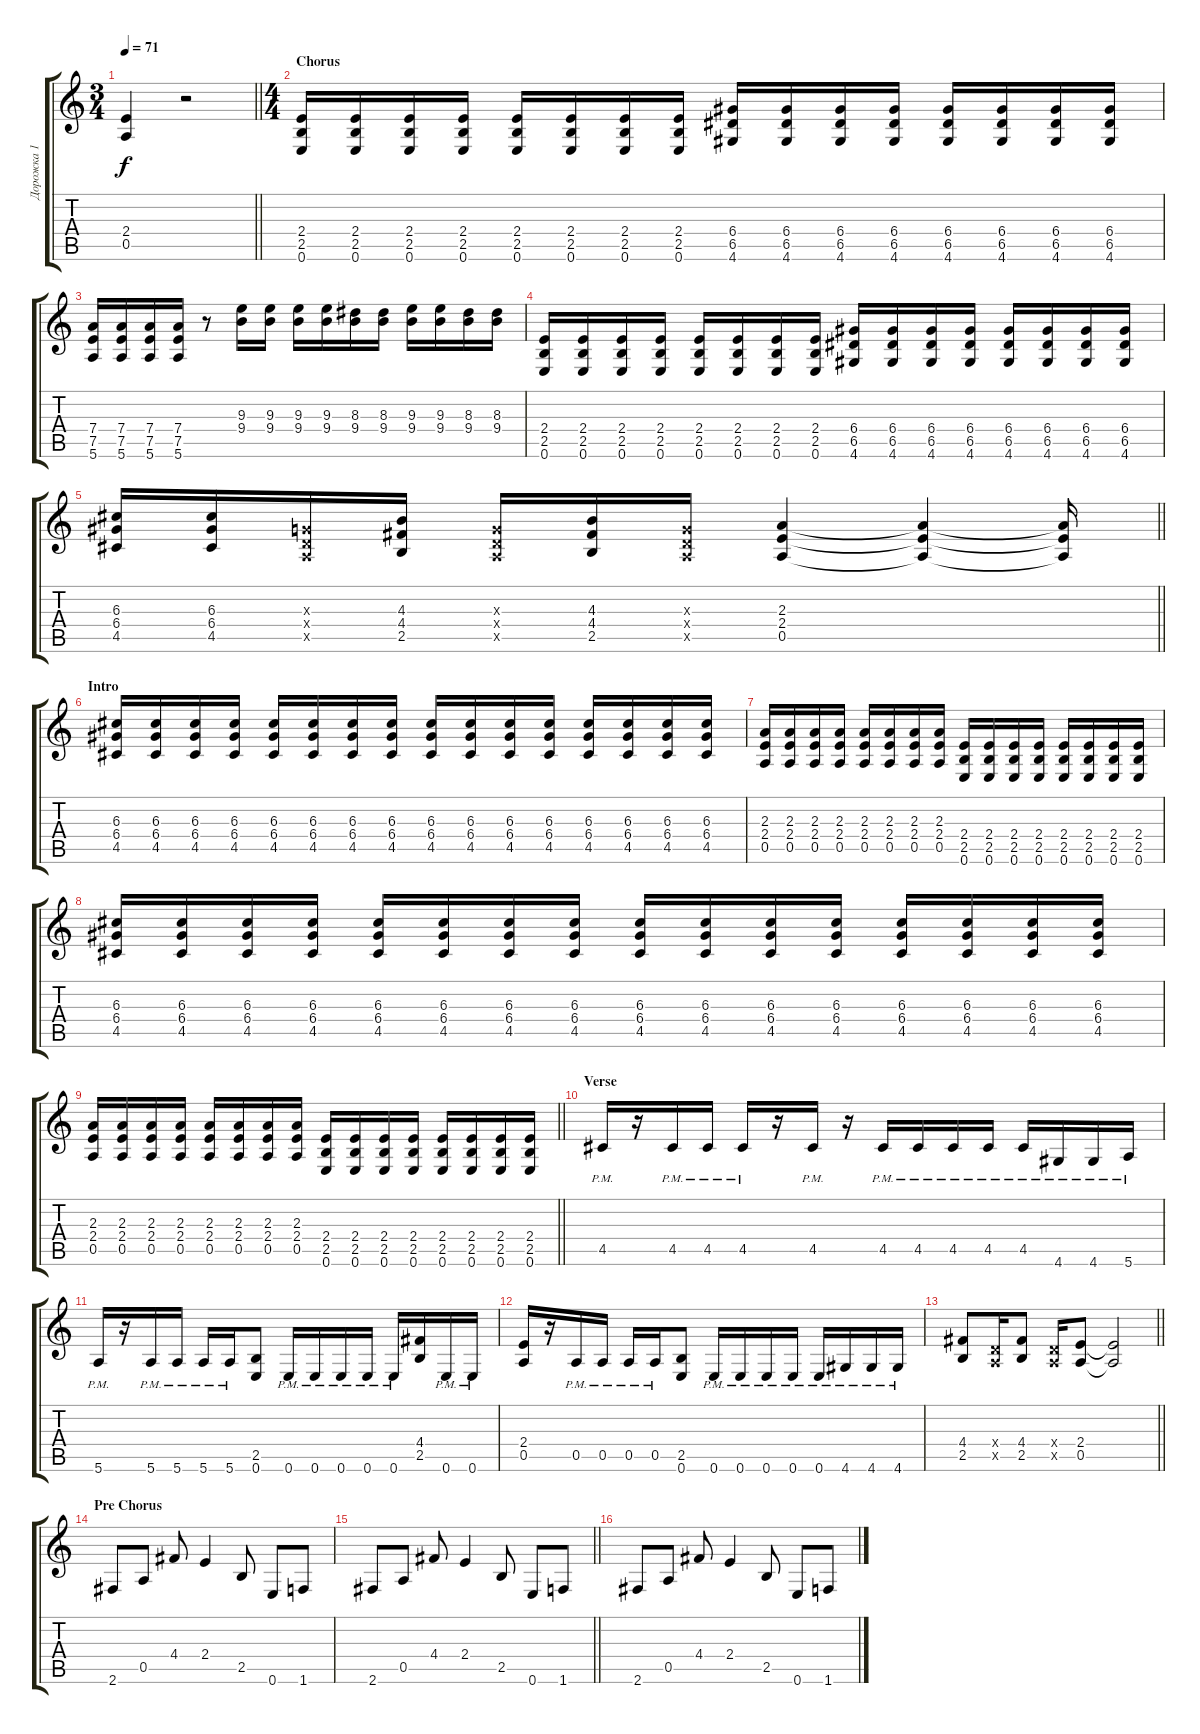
\track ("Дорожка 1" "Дорожка 1") {instrument distortionguitar}
\staff {score tabs}
\tuning (E4 B3 G3 D3 A2 E2) {hide}
\ts (3 4)
\tempo 71
\clef g2
\barLineRight lightlight
\ks c
(2.4{t} 0.5{t}).4{dy f} r.2 |
\ts (4 4)
\section ("" "Chorus")
(2.4 2.5 0.6).16 (2.4 2.5 0.6).16 (2.4 2.5 0.6).16 (2.4 2.5 0.6).16 (2.4 2.5 0.6).16 (2.4 2.5 0.6).16 (2.4 2.5 0.6).16 (2.4 2.5 0.6).16 (6.4 6.5 4.6).16 (6.4 6.5 4.6).16 (6.4 6.5 4.6).16 (6.4 6.5 4.6).16 (6.4 6.5 4.6).16 (6.4 6.5 4.6).16 (6.4 6.5 4.6).16 (6.4 6.5 4.6).16 |
(7.4 7.5 5.6).16 (7.4 7.5 5.6).16 (7.4 7.5 5.6).16 (7.4 7.5 5.6).16 r.8 (9.3 9.4).16 (9.3 9.4).16 (9.3 9.4).16 (9.3 9.4).16 (8.3 9.4).16 (8.3 9.4).16 (9.3 9.4).16 (9.3 9.4).16 (8.3 9.4).16 (8.3 9.4).16 |
(2.4 2.5 0.6).16 (2.4 2.5 0.6).16 (2.4 2.5 0.6).16 (2.4 2.5 0.6).16 (2.4 2.5 0.6).16 (2.4 2.5 0.6).16 (2.4 2.5 0.6).16 (2.4 2.5 0.6).16 (6.4 6.5 4.6).16 (6.4 6.5 4.6).16 (6.4 6.5 4.6).16 (6.4 6.5 4.6).16 (6.4 6.5 4.6).16 (6.4 6.5 4.6).16 (6.4 6.5 4.6).16 (6.4 6.5 4.6).16 |
\barLineRight lightlight
(6.3 6.4 4.5).16 (6.3 6.4 4.5).16 (0.3{x} 0.4{x} 0.5{x}).16 (4.3 4.4 2.5).16 (0.3{x} 0.4{x} 0.5{x}).16 (4.3 4.4 2.5).16 (0.3{x} 0.4{x} 0.5{x}).16 (2.3 2.4 0.5).4 (2.3{t} 2.4{t} 0.5{t}).4 (2.3{t} 2.4{t} 0.5{t}).16 |
\section ("" "Intro")
(6.3 6.4 4.5).16 (6.3 6.4 4.5).16 (6.3 6.4 4.5).16 (6.3 6.4 4.5).16 (6.3 6.4 4.5).16 (6.3 6.4 4.5).16 (6.3 6.4 4.5).16 (6.3 6.4 4.5).16 (6.3 6.4 4.5).16 (6.3 6.4 4.5).16 (6.3 6.4 4.5).16 (6.3 6.4 4.5).16 (6.3 6.4 4.5).16 (6.3 6.4 4.5).16 (6.3 6.4 4.5).16 (6.3 6.4 4.5).16 |
(2.3 2.4 0.5).16 (2.3 2.4 0.5).16 (2.3 2.4 0.5).16 (2.3 2.4 0.5).16 (2.3 2.4 0.5).16 (2.3 2.4 0.5).16 (2.3 2.4 0.5).16 (2.3 2.4 0.5).16 (2.4 2.5 0.6).16 (2.4 2.5 0.6).16 (2.4 2.5 0.6).16 (2.4 2.5 0.6).16 (2.4 2.5 0.6).16 (2.4 2.5 0.6).16 (2.4 2.5 0.6).16 (2.4 2.5 0.6).16 |
(6.3 6.4 4.5).16 (6.3 6.4 4.5).16 (6.3 6.4 4.5).16 (6.3 6.4 4.5).16 (6.3 6.4 4.5).16 (6.3 6.4 4.5).16 (6.3 6.4 4.5).16 (6.3 6.4 4.5).16 (6.3 6.4 4.5).16 (6.3 6.4 4.5).16 (6.3 6.4 4.5).16 (6.3 6.4 4.5).16 (6.3 6.4 4.5).16 (6.3 6.4 4.5).16 (6.3 6.4 4.5).16 (6.3 6.4 4.5).16 |
\barLineRight lightlight
(2.3 2.4 0.5).16 (2.3 2.4 0.5).16 (2.3 2.4 0.5).16 (2.3 2.4 0.5).16 (2.3 2.4 0.5).16 (2.3 2.4 0.5).16 (2.3 2.4 0.5).16 (2.3 2.4 0.5).16 (2.4 2.5 0.6).16 (2.4 2.5 0.6).16 (2.4 2.5 0.6).16 (2.4 2.5 0.6).16 (2.4 2.5 0.6).16 (2.4 2.5 0.6).16 (2.4 2.5 0.6).16 (2.4 2.5 0.6).16 |
\section ("" "Verse")
4.5{pm}.16 r.16 4.5{pm}.16 4.5{pm}.16 4.5{pm}.16 r.16 4.5{pm}.16 r.16 4.5{pm}.16 4.5{pm}.16 4.5{pm}.16 4.5{pm}.16 4.5{pm}.16 4.6{pm}.16 4.6{pm}.16 5.6{pm}.16 |
5.6{pm}.16 r.16 5.6{pm}.16 5.6{pm}.16 5.6{pm}.16 5.6{pm}.16 (2.5 0.6).8 0.6{pm}.16 0.6{pm}.16 0.6{pm}.16 0.6{pm}.16 0.6{pm}.16 (4.4 2.5).16 0.6{pm}.16 0.6{pm}.16 |
(2.4 0.5).16 r.16 0.5{pm}.16 0.5{pm}.16 0.5{pm}.16 0.5{pm}.16 (2.5 0.6).8 0.6{pm}.16 0.6{pm}.16 0.6{pm}.16 0.6{pm}.16 0.6{pm}.16 4.6{pm}.16 4.6{pm}.16 4.6{pm}.16 |
\barLineRight lightlight
(4.4 2.5).8 (0.4{x} 0.5{x}).16 (4.4 2.5).8 (0.4{x} 0.5{x}).16 (2.4 0.5).8 (2.4{t} 0.5{t}).2 |
\section ("" "Pre Chorus")
2.6.8 0.5.8 4.4.8 2.4.4 2.5.8 0.6.8 1.6.8 |
\barLineRight lightlight
2.6.8 0.5.8 4.4.8 2.4.4 2.5.8 0.6.8 1.6.8 |
2.6.8 0.5.8 4.4.8 2.4.4 2.5.8 0.6.8 1.6.8
